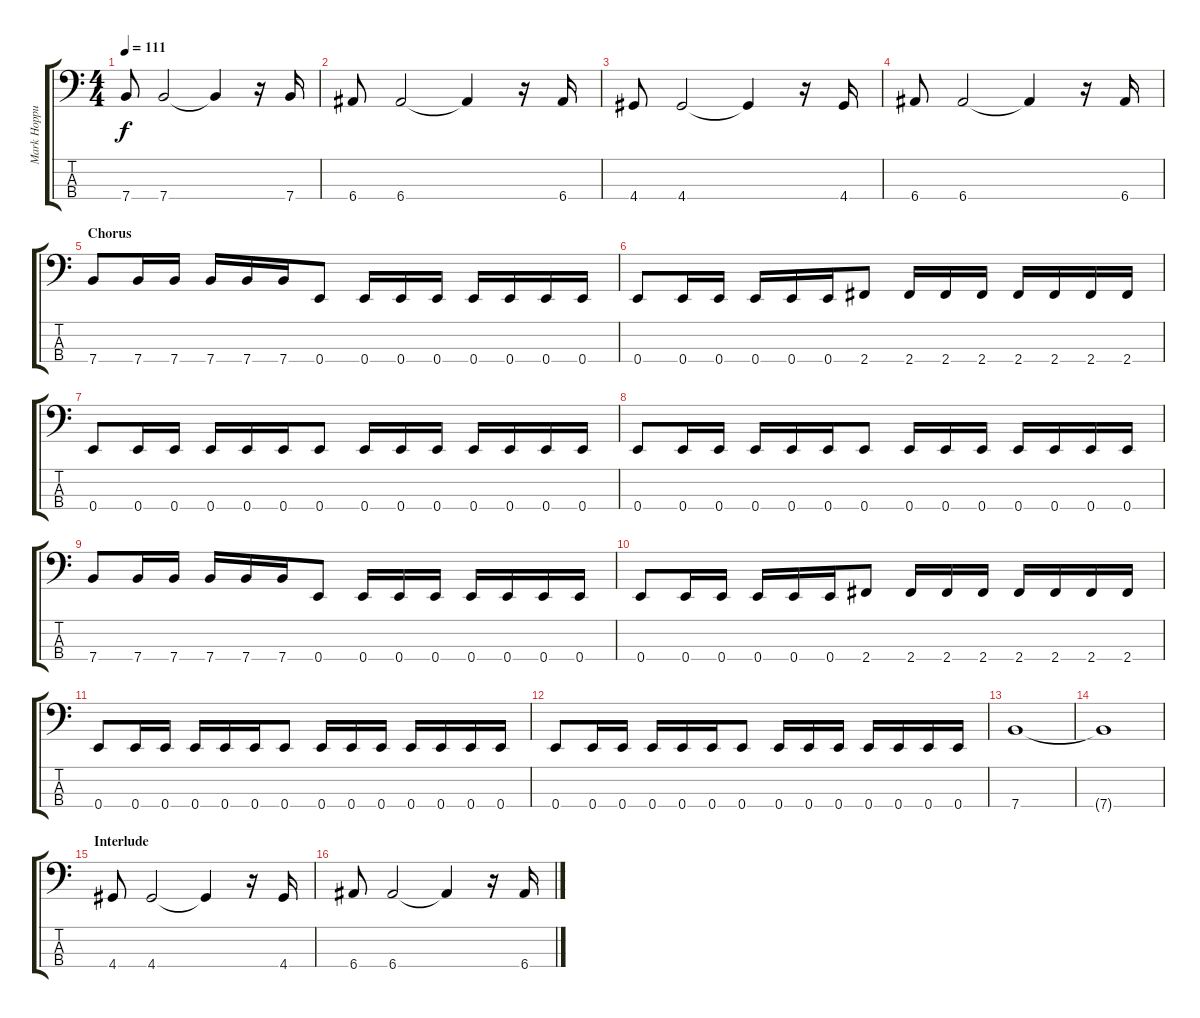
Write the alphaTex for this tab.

\track ("Mark Hoppus - Bass" "Mark Hoppu") {instrument electricbassfinger}
\staff {score tabs}
\tuning (G2 D2 A1 E1) {hide}
\ts (4 4)
\tempo 111
\clef f4
\ks c
7.4.8{dy f} 7.4.2 7.4{t}.4 r.16 7.4.16 |
6.4.8 6.4.2 6.4{t}.4 r.16 6.4.16 |
4.4.8 4.4.2 4.4{t}.4 r.16 4.4.16 |
6.4.8 6.4.2 6.4{t}.4 r.16 6.4.16 |
\section ("" "Chorus")
7.4.8 7.4.16 7.4.16 7.4.16 7.4.16 7.4.16 0.4.8 0.4.16 0.4.16 0.4.16 0.4.16 0.4.16 0.4.16 0.4.16 |
0.4.8 0.4.16 0.4.16 0.4.16 0.4.16 0.4.16 2.4.8 2.4.16 2.4.16 2.4.16 2.4.16 2.4.16 2.4.16 2.4.16 |
0.4.8 0.4.16 0.4.16 0.4.16 0.4.16 0.4.16 0.4.8 0.4.16 0.4.16 0.4.16 0.4.16 0.4.16 0.4.16 0.4.16 |
0.4.8 0.4.16 0.4.16 0.4.16 0.4.16 0.4.16 0.4.8 0.4.16 0.4.16 0.4.16 0.4.16 0.4.16 0.4.16 0.4.16 |
7.4.8 7.4.16 7.4.16 7.4.16 7.4.16 7.4.16 0.4.8 0.4.16 0.4.16 0.4.16 0.4.16 0.4.16 0.4.16 0.4.16 |
0.4.8 0.4.16 0.4.16 0.4.16 0.4.16 0.4.16 2.4.8 2.4.16 2.4.16 2.4.16 2.4.16 2.4.16 2.4.16 2.4.16 |
0.4.8 0.4.16 0.4.16 0.4.16 0.4.16 0.4.16 0.4.8 0.4.16 0.4.16 0.4.16 0.4.16 0.4.16 0.4.16 0.4.16 |
0.4.8 0.4.16 0.4.16 0.4.16 0.4.16 0.4.16 0.4.8 0.4.16 0.4.16 0.4.16 0.4.16 0.4.16 0.4.16 0.4.16 |
7.4.1 |
7.4{t}.1 |
\section ("" "Interlude")
4.4.8 4.4.2 4.4{t}.4 r.16 4.4.16 |
6.4.8 6.4.2 6.4{t}.4 r.16 6.4.16
